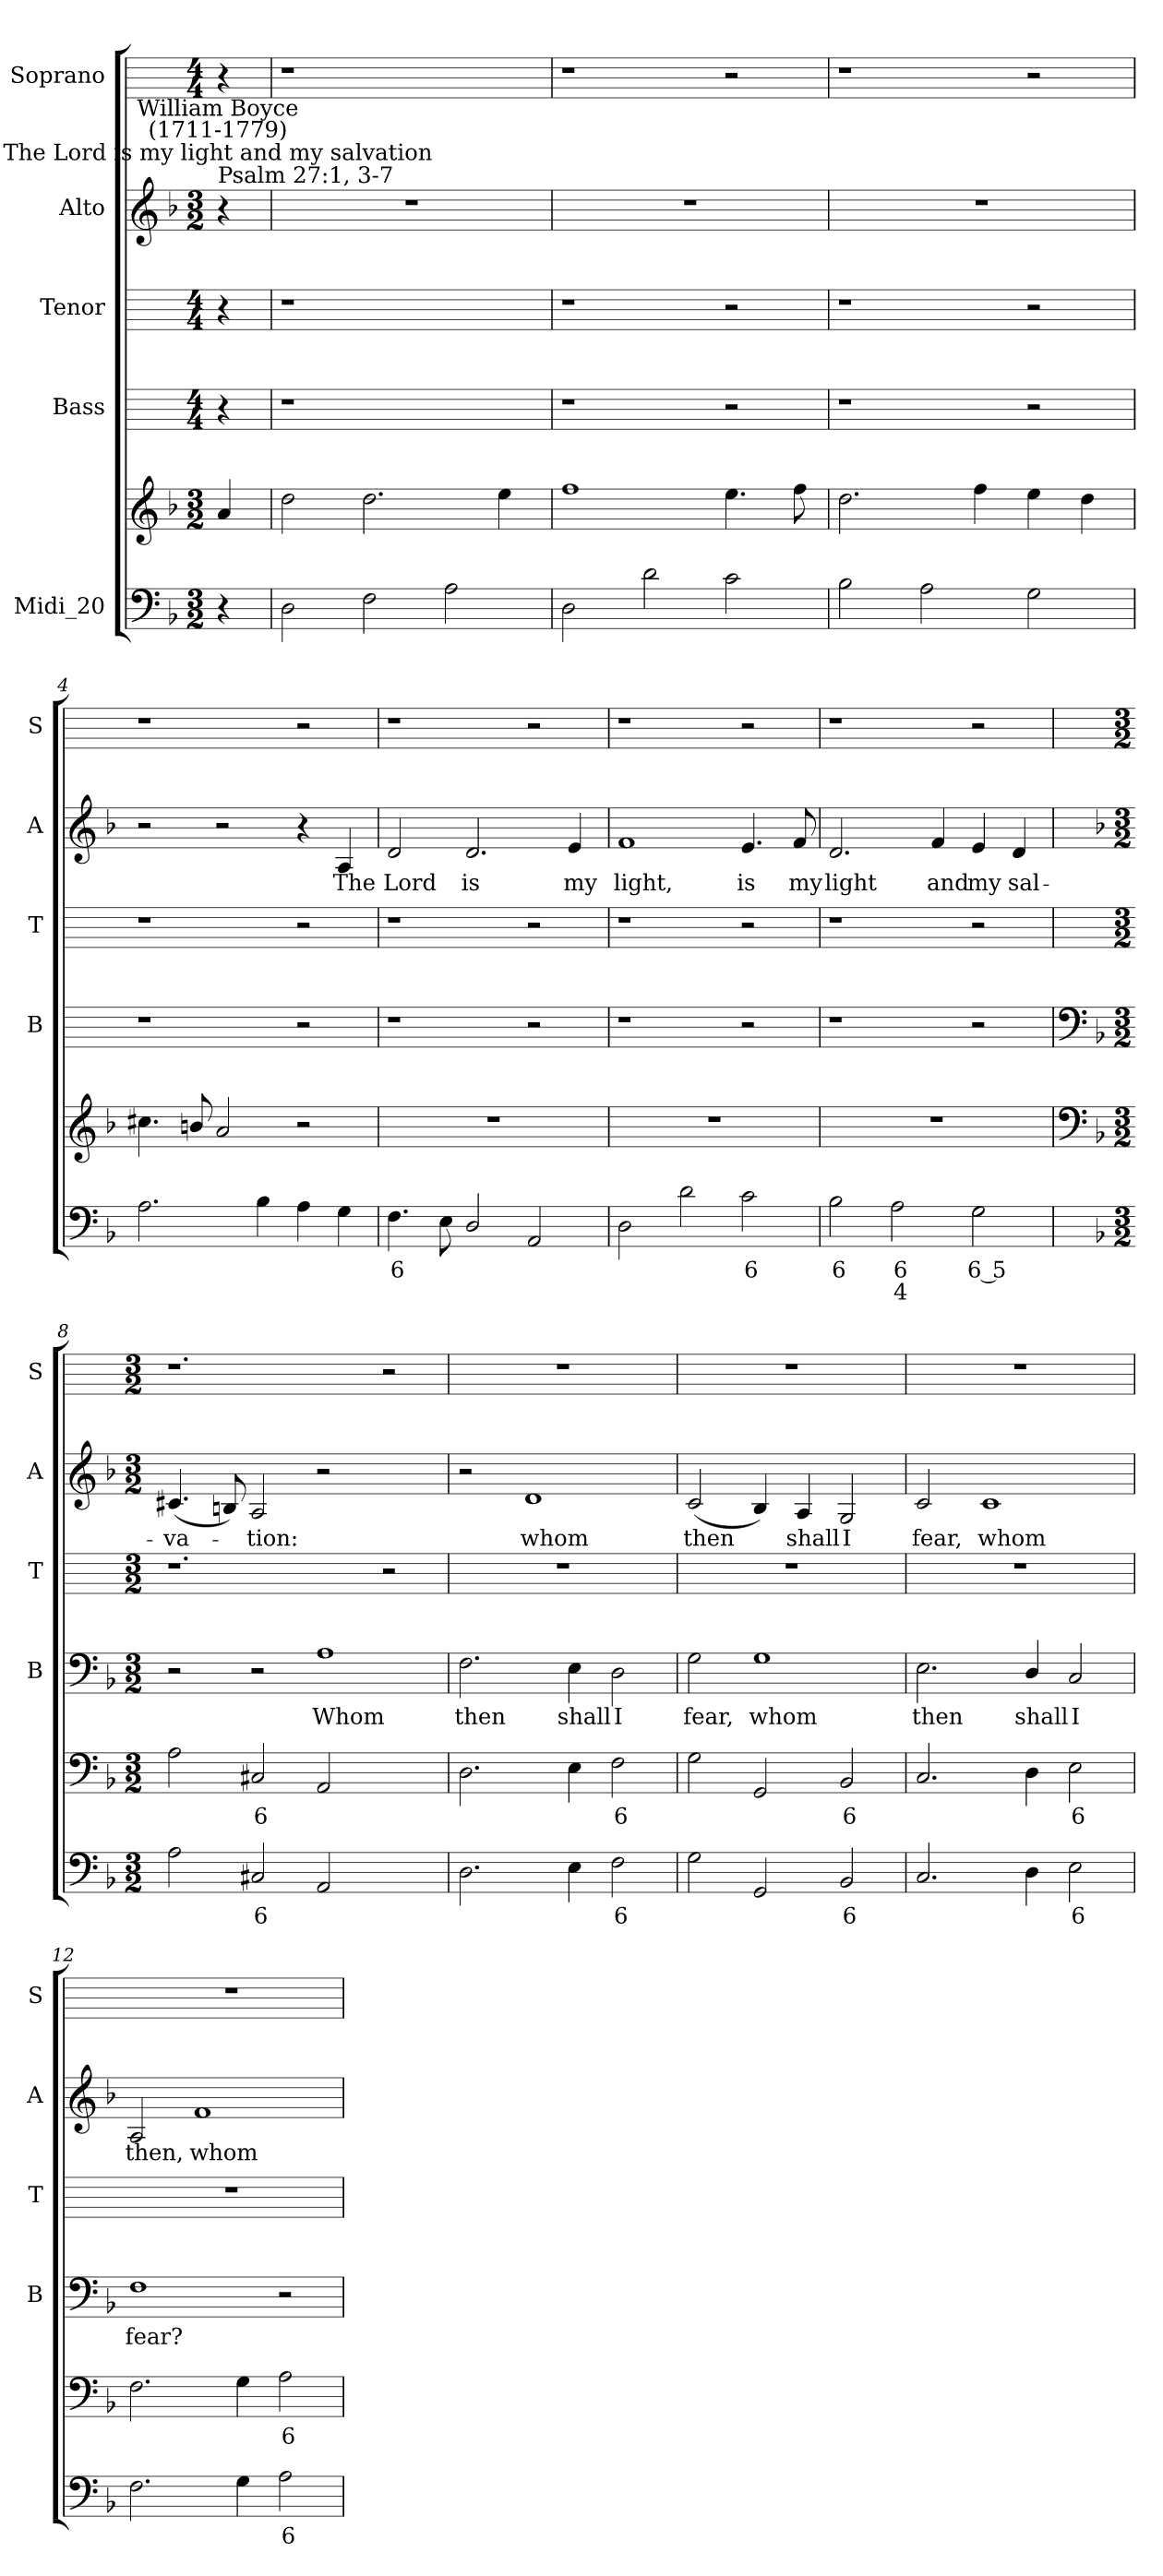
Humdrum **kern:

**kern	**text	**text	**kern	**text	**kern	**text	**kern	**kern	**text	**kern
*part5	*part5	*part5	*part5	*part5	*part4	*part4	*part3	*part2	*part2	*part1
*staff6	*staff6	*staff6	*staff5	*staff5	*staff4	*staff4	*staff3	*staff2	*staff2	*staff1
*I"Midi_20	*	*	*	*	*I"Bass	*	*I"Tenor	*I"Alto	*	*I"Soprano
*	*	*	*	*	*I'B	*	*I'T	*I'A	*	*I'S
*clefF4	*	*	*clefG2	*	*	*	*	*clefG2	*	*
*k[b-]	*	*	*k[b-]	*	*	*	*	*k[b-]	*	*
*F:	*	*	*F:	*	*	*	*	*F:	*	*
*M3/2	*	*	*M3/2	*	*M4/4	*	*M4/4	*M3/2	*	*M4/4
=	=	=	=	=	=	=	=	=	=	=
!	!	!	!	!	!	!	!	!LO:TX:a:t=Psalm 27&colon;1, 3-7	!	!
!	!	!	!	!	!	!	!	!LO:TX:a:cj:t=The Lord is my light and my salvation	!	!
!	!	!	!	!	!	!	!	!LO:TX:a:cj:t=William Boyce\n(1711-1779)	!	!
4r	.	.	4a	.	4r	.	4r	4r	.	4r
=1	=1	=1	=1	=1	=1	=1	=1	=1	=1	=1
!	!	!	!	!	!	!	!	!LO:N:vis=1	!	!
2D	.	.	2dd	.	1r	.	1r	1.r	.	1r
2F	.	.	2.dd	.	.	.	.	.	.	.
2A	.	.	.	.	2ryy	.	2ryy	.	.	2ryy
.	.	.	4ee	.	.	.	.	.	.	.
=2	=2	=2	=2	=2	=2	=2	=2	=2	=2	=2
!	!	!	!	!	!	!	!	!LO:N:vis=1	!	!
2D	.	.	1ff	.	1r	.	1r	1.r	.	1r
2d	.	.	.	.	.	.	.	.	.	.
2c	.	.	4.ee	.	2r	.	2r	.	.	2r
.	.	.	8ff	.	.	.	.	.	.	.
=3	=3	=3	=3	=3	=3	=3	=3	=3	=3	=3
!	!	!	!	!	!	!	!	!LO:N:vis=1	!	!
2B-	.	.	2.dd	.	1r	.	1r	1.r	.	1r
2A	.	.	.	.	.	.	.	.	.	.
.	.	.	4ff	.	.	.	.	.	.	.
2G	.	.	4ee	.	2r	.	2r	.	.	2r
.	.	.	4dd	.	.	.	.	.	.	.
=4	=4	=4	=4	=4	=4	=4	=4	=4	=4	=4
2.A	.	.	4.cc#X	.	1r	.	1r	2r	.	1r
.	.	.	8bn/	.	.	.	.	.	.	.
.	.	.	2a	.	.	.	.	2r	.	.
4B-	.	.	.	.	.	.	.	.	.	.
4A	.	.	2r	.	2r	.	2r	4r	.	2r
!	!	!	!	!	!	!	!	!	!LO:LY:b	!
4G	.	.	.	.	.	.	.	4A	The	.
=5	=5	=5	=5	=5	=5	=5	=5	=5	=5	=5
!	!LO:LY:b	!	!LO:N:vis=1	!	!	!	!	!	!LO:LY:b	!
4.F	6	.	1.r	.	1r	.	1r	2d	Lord	1r
8E	.	.	.	.	.	.	.	.	.	.
!	!	!	!	!	!	!	!	!	!LO:LY:b	!
2D/	.	.	.	.	.	.	.	2.d	is	.
2AA	.	.	.	.	2r	.	2r	.	.	2r
!	!	!	!	!	!	!	!	!	!LO:LY:b	!
.	.	.	.	.	.	.	.	4e	my	.
=6	=6	=6	=6	=6	=6	=6	=6	=6	=6	=6
!	!	!	!LO:N:vis=1	!	!	!	!	!	!LO:LY:b	!
2D	.	.	1.r	.	1r	.	1r	1f	light,	1r
2d	.	.	.	.	.	.	.	.	.	.
!	!LO:LY:b	!	!	!	!	!	!	!	!LO:LY:b	!
2c	6	.	.	.	2r	.	2r	4.e	is	2r
!	!	!	!	!	!	!	!	!	!LO:LY:b	!
.	.	.	.	.	.	.	.	8f	my	.
=7	=7	=7	=7	=7	=7	=7	=7	=7	=7	=7
!	!LO:LY:b	!	!LO:N:vis=1	!	!	!	!	!	!LO:LY:b	!
2B-	6	.	1.r	.	1r	.	1r	2.d	light	1r
!	!LO:LY:b	!LO:LY:b	!	!	!	!	!	!	!	!
2A	6	4	.	.	.	.	.	.	.	.
!	!	!	!	!	!	!	!	!	!LO:LY:b	!
.	.	.	.	.	.	.	.	4f	and	.
!	!LO:LY:b	!	!	!	!	!	!	!	!LO:LY:b	!
2G	6 5	.	.	.	2r	.	2r	4e	my	2r
!	!	!	!	!	!	!	!	!	!LO:LY:b	!
.	.	.	.	.	.	.	.	4d	sal-	.
!!LO:LB:g=z
=8	=8	=8	=8	=8	=8	=8	=8	=8	=8	=8
*	*	*	*clefF4	*	*clefF4	*	*	*	*	*
*k[b-]	*	*	*k[b-]	*	*k[b-]	*	*	*	*	*
*F:	*	*	*F:	*	*F:	*	*	*	*	*
*M3/2	*	*	*M3/2	*	*M3/2	*	*M3/2	*M3/2	*	*M3/2
!	!	!	!	!	!	!	!	!	!LO:LY:b	!
2A	.	.	2A	.	2r	.	1.r	(<4.c#X	-va-	1.r
.	.	.	.	.	.	.	.	8Bn)	.	.
!	!LO:LY:b	!	!	!LO:LY:b	!	!	!	!	!LO:LY:b	!
2C#X	6	.	2C#X	6	2r	.	.	2A	tion:	.
!	!	!	!	!	!	!LO:LY:b	!	!	!	!
2AA	.	.	2AA	.	1A	Whom	.	2r	.	.
2ryy	.	.	2ryy	.	.	.	2r	2ryy	.	2r
=9	=9	=9	=9	=9	=9	=9	=9	=9	=9	=9
!	!	!	!	!	!	!LO:LY:b	!	!	!	!
2.D	.	.	2.D	.	2.F	then	1.r	2r	.	1.r
!	!	!	!	!	!	!	!	!	!LO:LY:b	!
.	.	.	.	.	.	.	.	1d	whom	.
!	!	!	!	!	!	!LO:LY:b	!	!	!	!
4E	.	.	4E	.	4E	shall	.	.	.	.
!	!LO:LY:b	!	!	!LO:LY:b	!	!LO:LY:b	!	!	!	!
2F	6	.	2F	6	2D	I	.	.	.	.
=10	=10	=10	=10	=10	=10	=10	=10	=10	=10	=10
!	!	!	!	!	!	!LO:LY:b	!	!	!LO:LY:b	!
2G	.	.	2G	.	2G	fear,	1.r	(<2c/	then	1.r
!	!	!	!	!	!	!LO:LY:b	!	!	!	!
2GG	.	.	2GG	.	1G	whom	.	4B-)	.	.
!	!	!	!	!	!	!	!	!	!LO:LY:b	!
.	.	.	.	.	.	.	.	4A	shall	.
!	!LO:LY:b	!	!	!LO:LY:b	!	!	!	!	!LO:LY:b	!
2BB-	6	.	2BB-	6	.	.	.	2G	I	.
=11	=11	=11	=11	=11	=11	=11	=11	=11	=11	=11
!	!	!	!	!	!	!LO:LY:b	!	!	!LO:LY:b	!
2.C	.	.	2.C	.	2.E	then	1.r	2c/	fear,	1.r
!	!	!	!	!	!	!	!	!	!LO:LY:b	!
.	.	.	.	.	.	.	.	1c	whom	.
!	!	!	!	!	!	!LO:LY:b	!	!	!	!
4D	.	.	4D	.	4D/	shall	.	.	.	.
!	!LO:LY:b	!	!	!LO:LY:b	!	!LO:LY:b	!	!	!	!
2E	6	.	2E	6	2C	I	.	.	.	.
=12	=12	=12	=12	=12	=12	=12	=12	=12	=12	=12
!	!	!	!	!	!	!LO:LY:b	!	!	!LO:LY:b	!
2.F	.	.	2.F	.	1F	fear?	1.r	2A	then,	1.r
!	!	!	!	!	!	!	!	!	!LO:LY:b	!
.	.	.	.	.	.	.	.	1f	whom	.
4G	.	.	4G	.	.	.	.	.	.	.
!	!LO:LY:b	!	!	!LO:LY:b	!	!	!	!	!	!
2A	6	.	2A	6	2r	.	.	.	.	.
=	=	=	=	=	=	=	=	=	=	=
*-	*-	*-	*-	*-	*-	*-	*-	*-	*-	*-
